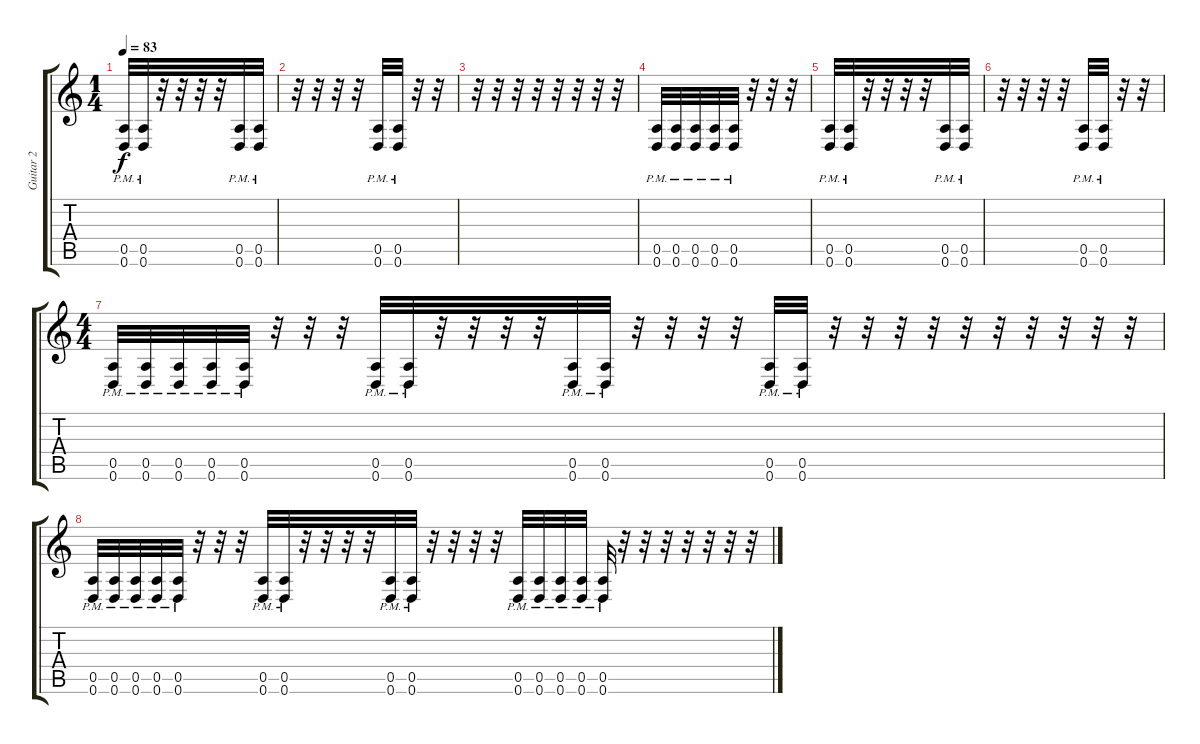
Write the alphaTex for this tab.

\track ("Guitar 2" "Guitar 2") {instrument distortionguitar}
\staff {score tabs}
\tuning (E4 B3 G3 D3 A2 D2) {hide}
\ts (1 4)
\tempo 83
\clef g2
\ks c
(0.5{pm} 0.6{pm}).32{dy f} (0.5{pm} 0.6{pm}).32 r.32 r.32 r.32 r.32 (0.5{pm} 0.6{pm}).32 (0.5{pm} 0.6{pm}).32 |
r.32 r.32 r.32 r.32 (0.5{pm} 0.6{pm}).32 (0.5{pm} 0.6{pm}).32 r.32 r.32 |
r.32 r.32 r.32 r.32 r.32 r.32 r.32 r.32 |
(0.5{pm} 0.6{pm}).32 (0.5{pm} 0.6{pm}).32 (0.5{pm} 0.6{pm}).32 (0.5{pm} 0.6{pm}).32 (0.5{pm} 0.6{pm}).32 r.32 r.32 r.32 |
(0.5{pm} 0.6{pm}).32 (0.5{pm} 0.6{pm}).32 r.32 r.32 r.32 r.32 (0.5{pm} 0.6{pm}).32 (0.5{pm} 0.6{pm}).32 |
r.32 r.32 r.32 r.32 (0.5{pm} 0.6{pm}).32 (0.5{pm} 0.6{pm}).32 r.32 r.32 |
\ts (4 4)
(0.5{pm} 0.6{pm}).32 (0.5{pm} 0.6{pm}).32 (0.5{pm} 0.6{pm}).32 (0.5{pm} 0.6{pm}).32 (0.5{pm} 0.6{pm}).32 r.32 r.32 r.32 (0.5{pm} 0.6{pm}).32 (0.5{pm} 0.6{pm}).32 r.32 r.32 r.32 r.32 (0.5{pm} 0.6{pm}).32 (0.5{pm} 0.6{pm}).32 r.32 r.32 r.32 r.32 (0.5{pm} 0.6{pm}).32 (0.5{pm} 0.6{pm}).32 r.32 r.32 r.32 r.32 r.32 r.32 r.32 r.32 r.32 r.32 |
(0.5{pm} 0.6{pm}).32 (0.5{pm} 0.6{pm}).32 (0.5{pm} 0.6{pm}).32 (0.5{pm} 0.6{pm}).32 (0.5{pm} 0.6{pm}).32 r.32 r.32 r.32 (0.5{pm} 0.6{pm}).32 (0.5{pm} 0.6{pm}).32 r.32 r.32 r.32 r.32 (0.5{pm} 0.6{pm}).32 (0.5{pm} 0.6{pm}).32 r.32 r.32 r.32 r.32 (0.5{pm} 0.6{pm}).32 (0.5{pm} 0.6{pm}).32 (0.5{pm} 0.6{pm}).32 (0.5{pm} 0.6{pm}).32 (0.5{pm} 0.6{pm}).32 r.32 r.32 r.32 r.32 r.32 r.32 r.32
